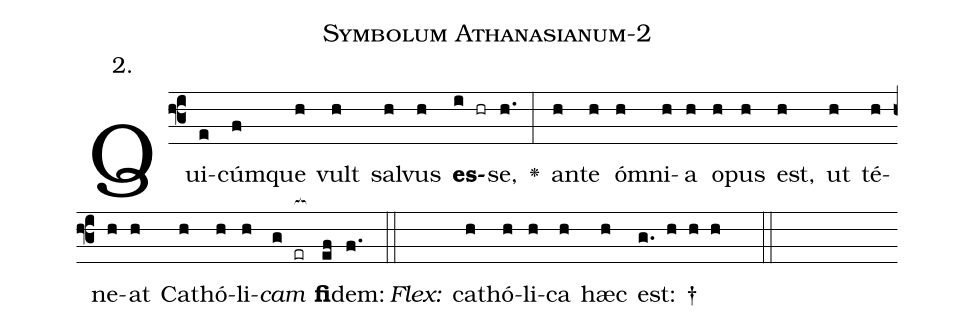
name: Symbolum Athanasianum-2;
annotation: 2.;
%%
(f3)Qui(e)cúm(f)que(h) vult(h) sal(h)vus(h) <b>es</b>(i hr)se,(h.) <v>\greheightstar</v>(:) an(h)te(h) óm(h)ni(h)a(h) o(h)pus(h) est,(h) ut(h) té(h)ne(h)at(h) Ca(h)thó(h)li(h)<i>cam</i>(g er[ocb:1{]) <b>fi</b>(ef[ocb:0}])dem:(f.) (::)
<i>Flex:</i>()  ca(h)thó(h)li(h)ca(h) hæc(h) est: †(g. h h h  ::)

%E(h) u(h) o(h) u(g) a(ef) e.(f.) (::)
